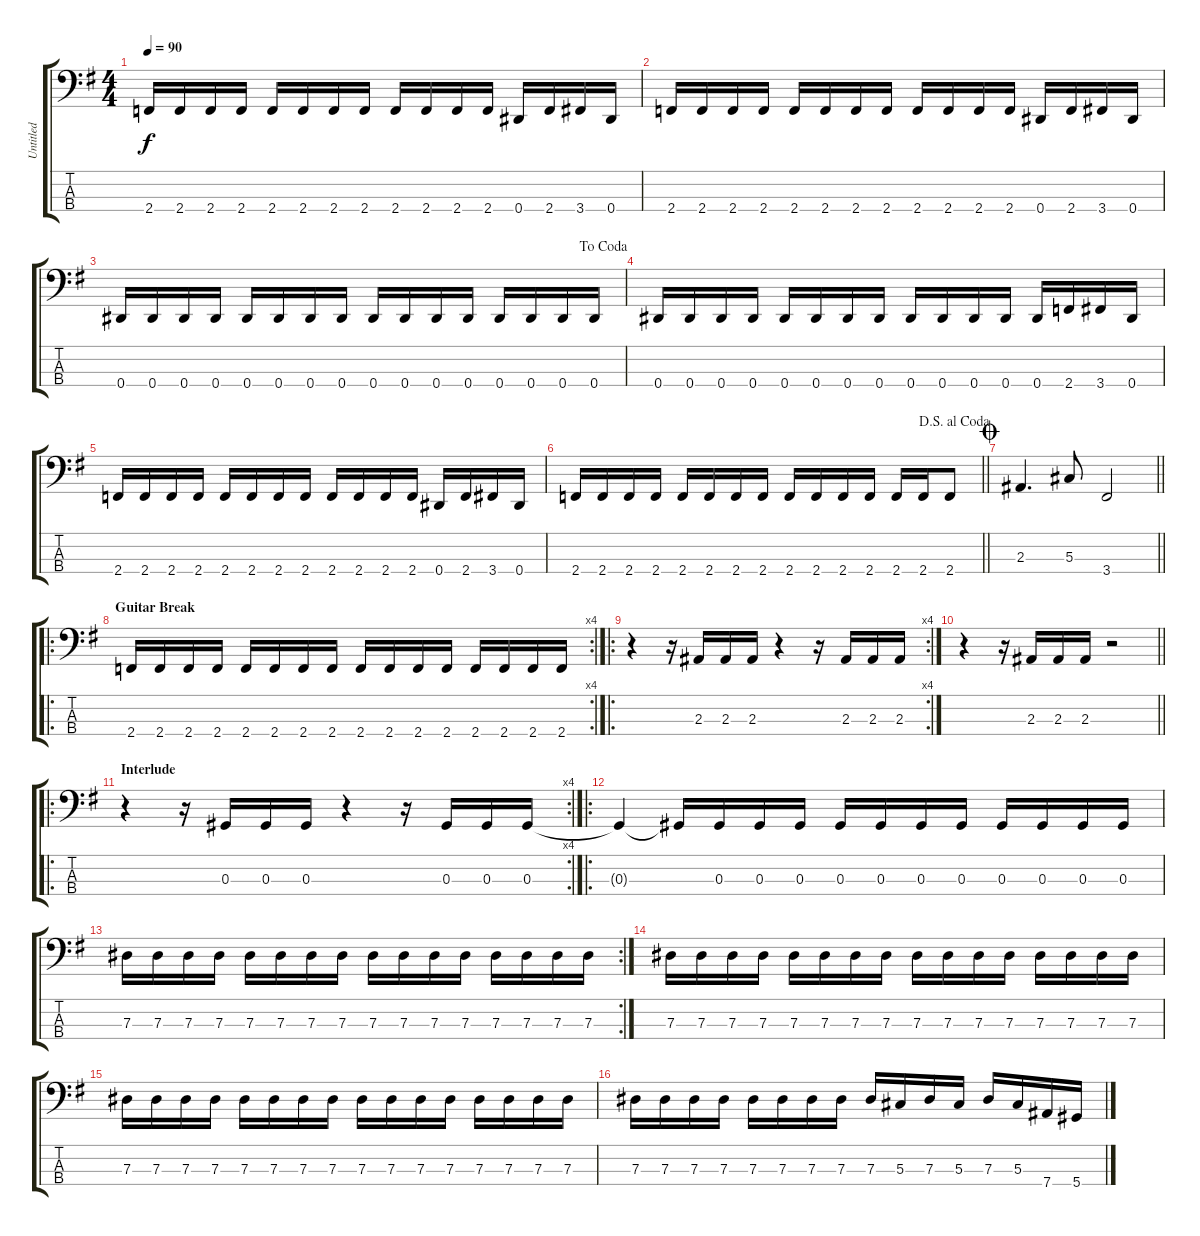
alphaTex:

\track ("Untitled" "Untitled") {instrument electricbassfinger}
\staff {score tabs}
\tuning (Gb2 Db2 Ab1 Eb1) {hide}
\ts (4 4)
\tempo 90
\clef f4
\ks g
2.4.16{dy f} 2.4.16 2.4.16 2.4.16 2.4.16 2.4.16 2.4.16 2.4.16 2.4.16 2.4.16 2.4.16 2.4.16 0.4.16 2.4.16 3.4.16 0.4.16 |
2.4.16 2.4.16 2.4.16 2.4.16 2.4.16 2.4.16 2.4.16 2.4.16 2.4.16 2.4.16 2.4.16 2.4.16 0.4.16 2.4.16 3.4.16 0.4.16 |
\jump dacoda
0.4.16 0.4.16 0.4.16 0.4.16 0.4.16 0.4.16 0.4.16 0.4.16 0.4.16 0.4.16 0.4.16 0.4.16 0.4.16 0.4.16 0.4.16 0.4.16 |
0.4.16 0.4.16 0.4.16 0.4.16 0.4.16 0.4.16 0.4.16 0.4.16 0.4.16 0.4.16 0.4.16 0.4.16 0.4.16 2.4.16 3.4.16 0.4.16 |
2.4.16 2.4.16 2.4.16 2.4.16 2.4.16 2.4.16 2.4.16 2.4.16 2.4.16 2.4.16 2.4.16 2.4.16 0.4.16 2.4.16 3.4.16 0.4.16 |
\jump dalsegnoalcoda
\barLineRight lightlight
2.4.16 2.4.16 2.4.16 2.4.16 2.4.16 2.4.16 2.4.16 2.4.16 2.4.16 2.4.16 2.4.16 2.4.16 2.4.16 2.4.16 2.4.8 |
\jump coda
\barLineRight lightlight
2.3.4{d} 5.3.8 3.4.2 |
\ro
\rc 4
\section ("" "Guitar Break")
2.4.16 2.4.16 2.4.16 2.4.16 2.4.16 2.4.16 2.4.16 2.4.16 2.4.16 2.4.16 2.4.16 2.4.16 2.4.16 2.4.16 2.4.16 2.4.16 |
\ro
\rc 4
r.4 r.16 2.3.16 2.3.16 2.3.16 r.4 r.16 2.3.16 2.3.16 2.3.16 |
\barLineRight lightlight
r.4 r.16 2.3.16 2.3.16 2.3.16 r.2 |
\ro
\rc 4
\section ("" "Interlude")
r.4 r.16 0.3.16 0.3.16 0.3.16 r.4 r.16 0.3.16 0.3.16 0.3.16 |
\ro
0.3{t}.4 0.3{t}.16 0.3.16 0.3.16 0.3.16 0.3.16 0.3.16 0.3.16 0.3.16 0.3.16 0.3.16 0.3.16 0.3.16 |
\rc 2
7.3.16 7.3.16 7.3.16 7.3.16 7.3.16 7.3.16 7.3.16 7.3.16 7.3.16 7.3.16 7.3.16 7.3.16 7.3.16 7.3.16 7.3.16 7.3.16 |
7.3.16 7.3.16 7.3.16 7.3.16 7.3.16 7.3.16 7.3.16 7.3.16 7.3.16 7.3.16 7.3.16 7.3.16 7.3.16 7.3.16 7.3.16 7.3.16 |
7.3.16 7.3.16 7.3.16 7.3.16 7.3.16 7.3.16 7.3.16 7.3.16 7.3.16 7.3.16 7.3.16 7.3.16 7.3.16 7.3.16 7.3.16 7.3.16 |
7.3.16 7.3.16 7.3.16 7.3.16 7.3.16 7.3.16 7.3.16 7.3.16 7.3.16 5.3.16 7.3.16 5.3.16 7.3.16 5.3.16 7.4.16 5.4.16
